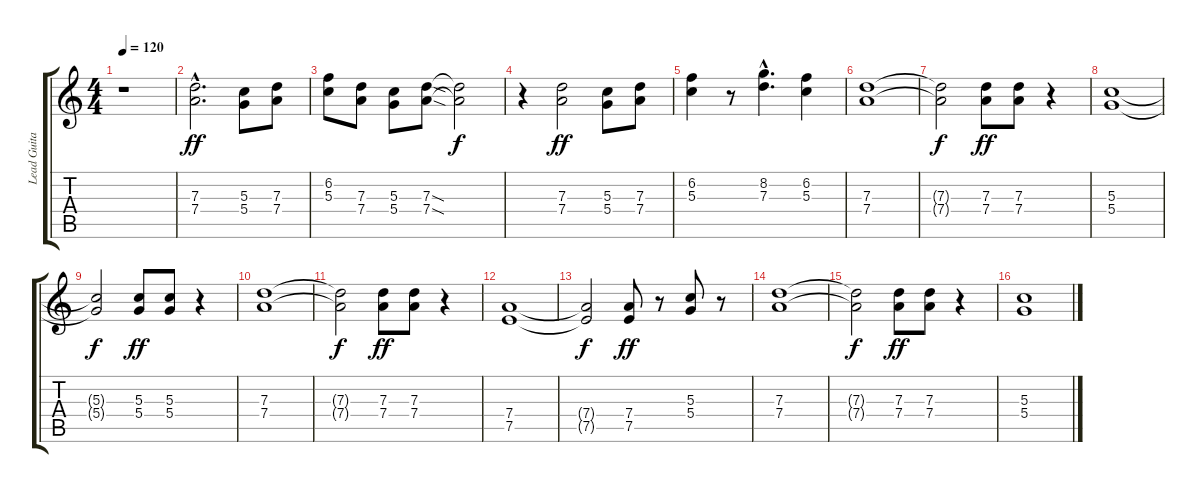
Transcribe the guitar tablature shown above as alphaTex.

\track ("Lead Guitar" "Lead Guita") {instrument overdrivenguitar}
\staff {score tabs}
\tuning (E4 B3 G3 D3 A2 E2) {hide}
\ts (4 4)
\tempo 120
\clef g2
\ks c
r.1{dy ff} |
(7.3{hac} 7.4{hac}).2{d} (5.3 5.4).8 (7.3 7.4).8 |
(6.2 5.3).8 (7.3 7.4).8 (5.3 5.4).8 (7.3{sod} 7.4{sod}).8 (7.3{t} 7.4{t}).2{dy f} |
r.4 (7.3 7.4).2{dy ff} (5.3 5.4).8 (7.3 7.4).8 |
(6.2 5.3).4 r.8 (8.2{hac} 7.3{hac}).4{d} (6.2 5.3).4 |
(7.3 7.4).1 |
(7.3{t} 7.4{t}).2{dy f} (7.3 7.4).8{dy ff} (7.3 7.4).8 r.4 |
(5.3 5.4).1 |
(5.3{t} 5.4{t}).2{dy f} (5.3 5.4).8{dy ff} (5.3 5.4).8 r.4 |
(7.3 7.4).1 |
(7.3{t} 7.4{t}).2{dy f} (7.3 7.4).8{dy ff} (7.3 7.4).8 r.4 |
(7.4 7.5).1 |
(7.4{t} 7.5{t}).2{dy f} (7.4 7.5).8{dy ff} r.8 (5.3 5.4).8 r.8 |
(7.3 7.4).1 |
(7.3{t} 7.4{t}).2{dy f} (7.3 7.4).8{dy ff} (7.3 7.4).8 r.4 |
(5.3 5.4).1
